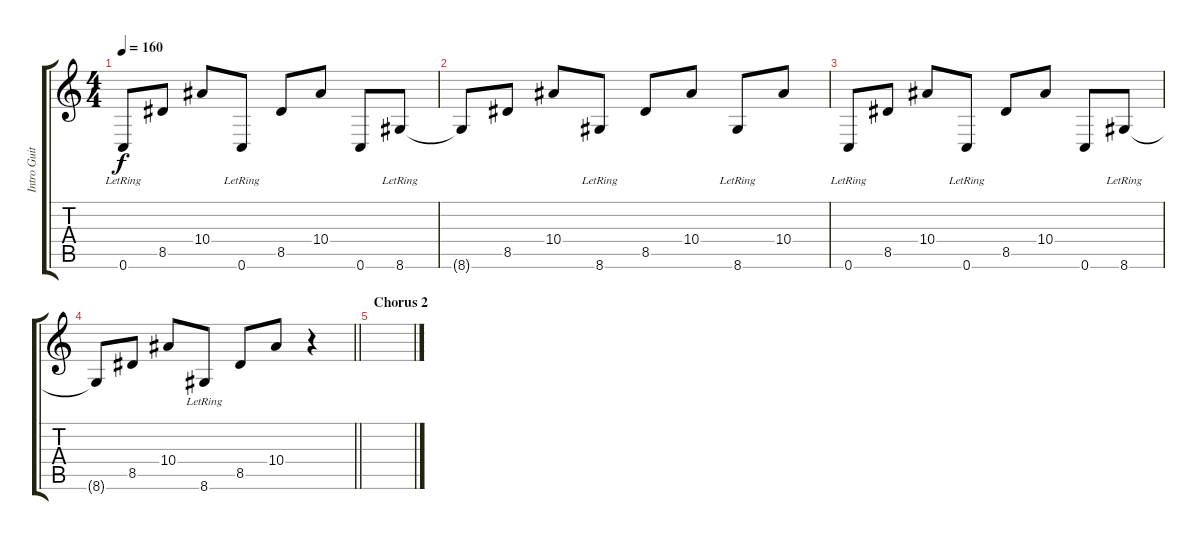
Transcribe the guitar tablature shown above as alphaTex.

\track ("Intro Guitar" "Intro Guit") {instrument electricguitarclean}
\staff {score tabs}
\tuning (D4 A3 F3 C3 G2 C2) {hide}
\ts (4 4)
\tempo 160
\clef g2
\ks c
0.6{lr}.8{dy f} 8.5.8 10.4.8 0.6{lr}.8 8.5.8 10.4.8 0.6.8 8.6{lr}.8 |
8.6{t}.8 8.5.8 10.4.8 8.6{lr}.8 8.5.8 10.4.8 8.6{lr}.8 10.4.8 |
0.6{lr}.8 8.5.8 10.4.8 0.6{lr}.8 8.5.8 10.4.8 0.6.8 8.6{lr}.8 |
\barLineRight lightlight
8.6{t}.8 8.5.8 10.4.8 8.6{lr}.8 8.5.8 10.4.8 r.4 |
\section ("" "Chorus 2")
